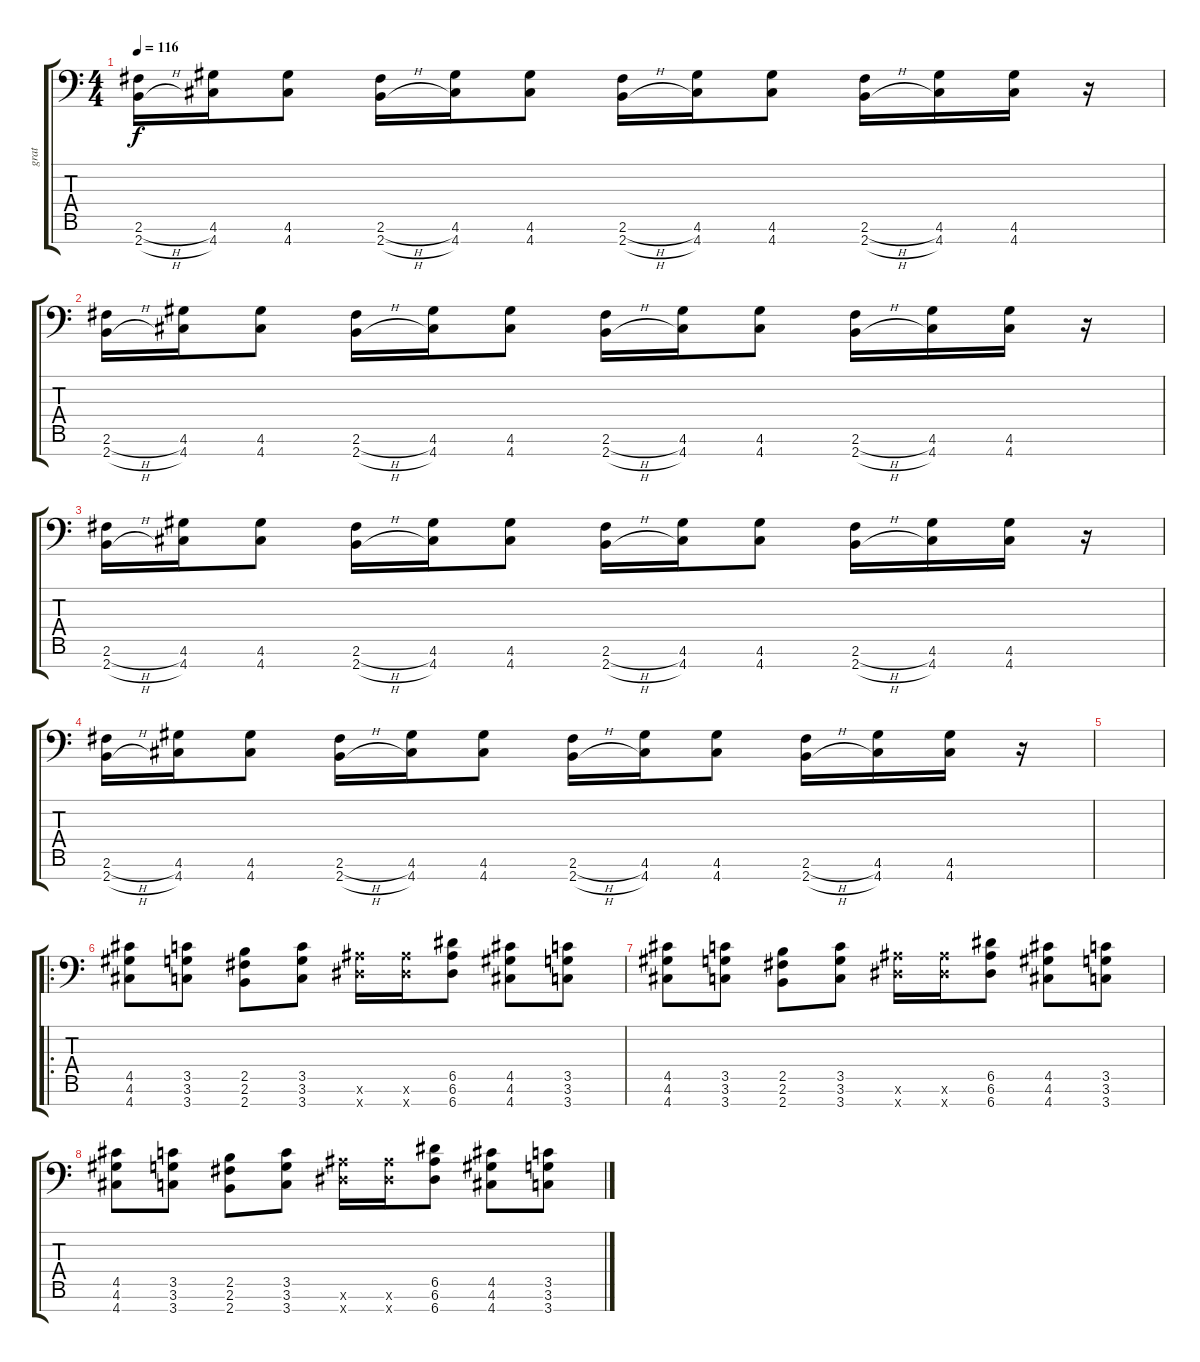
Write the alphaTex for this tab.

\track ("grat" "grat") {instrument distortionguitar}
\staff {score tabs}
\tuning (E4 B3 G3 D3 A2 E2 A1) {hide}
\ts (4 4)
\tempo 116
\clef f4
\ks c
(2.6{h} 2.7{h}).16{dy f} (4.6 4.7).16 (4.6 4.7).8 (2.6{h} 2.7{h}).16 (4.6 4.7).16 (4.6 4.7).8 (2.6{h} 2.7{h}).16 (4.6 4.7).16 (4.6 4.7).8 (2.6{h} 2.7{h}).16 (4.6 4.7).16 (4.6 4.7).16 r.16 |
(2.6{h} 2.7{h}).16 (4.6 4.7).16 (4.6 4.7).8 (2.6{h} 2.7{h}).16 (4.6 4.7).16 (4.6 4.7).8 (2.6{h} 2.7{h}).16 (4.6 4.7).16 (4.6 4.7).8 (2.6{h} 2.7{h}).16 (4.6 4.7).16 (4.6 4.7).16 r.16 |
(2.6{h} 2.7{h}).16 (4.6 4.7).16 (4.6 4.7).8 (2.6{h} 2.7{h}).16 (4.6 4.7).16 (4.6 4.7).8 (2.6{h} 2.7{h}).16 (4.6 4.7).16 (4.6 4.7).8 (2.6{h} 2.7{h}).16 (4.6 4.7).16 (4.6 4.7).16 r.16 |
(2.6{h} 2.7{h}).16 (4.6 4.7).16 (4.6 4.7).8 (2.6{h} 2.7{h}).16 (4.6 4.7).16 (4.6 4.7).8 (2.6{h} 2.7{h}).16 (4.6 4.7).16 (4.6 4.7).8 (2.6{h} 2.7{h}).16 (4.6 4.7).16 (4.6 4.7).16 r.16 |
|
\ro
(4.5 4.6 4.7).8 (3.5 3.6 3.7).8 (2.5 2.6 2.7).8 (3.5 3.6 3.7).8 (6.6{x} 6.7{x}).16 (6.6{x} 6.7{x}).16 (6.5 6.6 6.7).8 (4.5 4.6 4.7).8 (3.5 3.6 3.7).8 |
(4.5 4.6 4.7).8 (3.5 3.6 3.7).8 (2.5 2.6 2.7).8 (3.5 3.6 3.7).8 (6.6{x} 6.7{x}).16 (6.6{x} 6.7{x}).16 (6.5 6.6 6.7).8 (4.5 4.6 4.7).8 (3.5 3.6 3.7).8 |
(4.5 4.6 4.7).8 (3.5 3.6 3.7).8 (2.5 2.6 2.7).8 (3.5 3.6 3.7).8 (6.6{x} 6.7{x}).16 (6.6{x} 6.7{x}).16 (6.5 6.6 6.7).8 (4.5 4.6 4.7).8 (3.5 3.6 3.7).8
